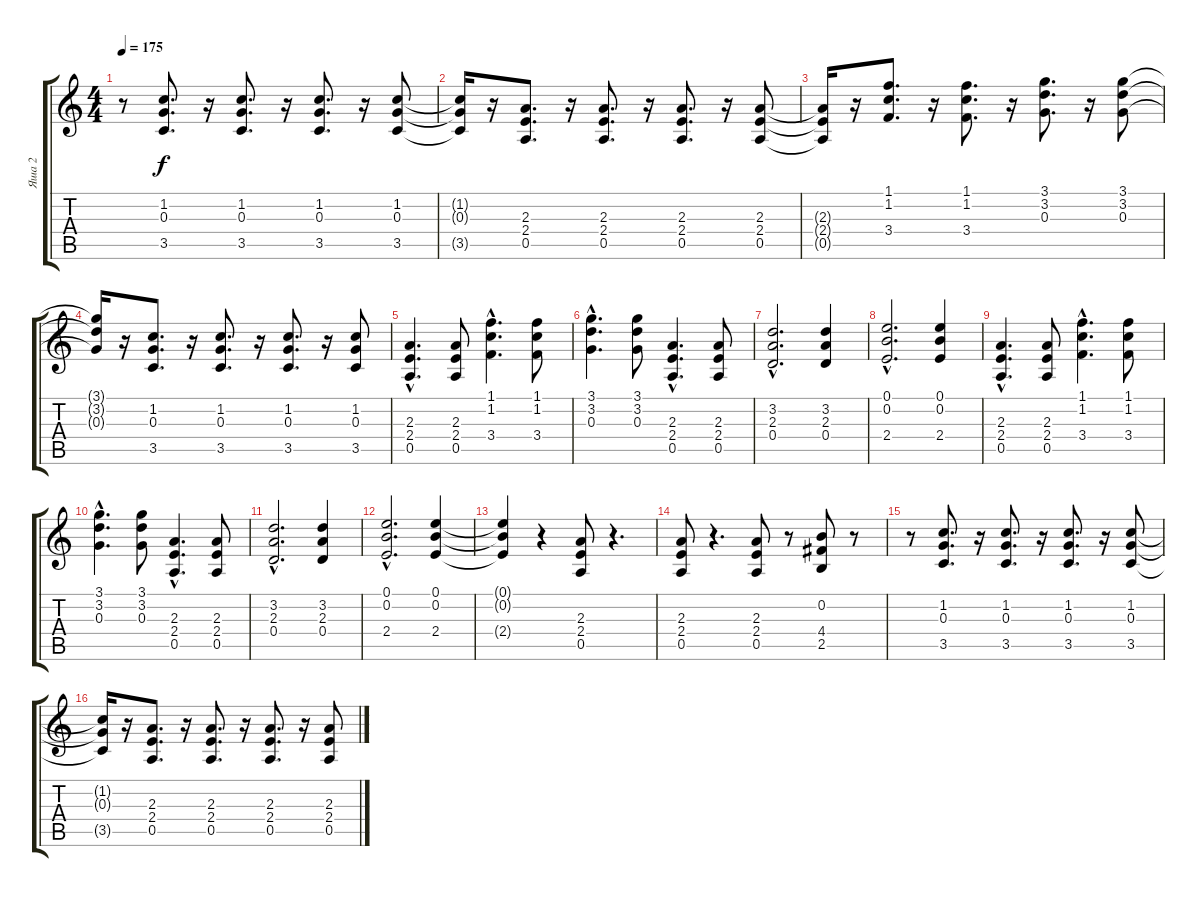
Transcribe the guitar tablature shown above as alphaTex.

\track ("Яша 2" "Яша 2") {instrument distortionguitar}
\staff {score tabs}
\tuning (E4 B3 G3 D3 A2 E2) {hide}
\ts (4 4)
\tempo 175
\clef g2
\ks c
r.8{dy f} (1.2 0.3 3.5).8{d} r.16 (1.2 0.3 3.5).8{d} r.16 (1.2 0.3 3.5).8{d} r.16 (1.2 0.3 3.5).8 |
(1.2{t} 0.3{t} 3.5{t}).16 r.16 (2.3 2.4 0.5).8{d} r.16 (2.3 2.4 0.5).8{d} r.16 (2.3 2.4 0.5).8{d} r.16 (2.3 2.4 0.5).8 |
(2.3{t} 2.4{t} 0.5{t}).16 r.16 (1.1 1.2 3.4).8{d} r.16 (1.1 1.2 3.4).8{d} r.16 (3.1 3.2 0.3).8{d} r.16 (3.1 3.2 0.3).8 |
(3.1{t} 3.2{t} 0.3{t}).16 r.16 (1.2 0.3 3.5).8{d} r.16 (1.2 0.3 3.5).8{d} r.16 (1.2 0.3 3.5).8{d} r.16 (1.2 0.3 3.5).8 |
(2.3{hac} 2.4{hac} 0.5{hac}).4{d} (2.3 2.4 0.5).8 (1.1{hac} 1.2{hac} 3.4{hac}).4{d} (1.1 1.2 3.4).8 |
(3.1{hac} 3.2{hac} 0.3{hac}).4{d} (3.1 3.2 0.3).8 (2.3{hac} 2.4{hac} 0.5{hac}).4{d} (2.3 2.4 0.5).8 |
(3.2{hac} 2.3{hac} 0.4{hac}).2{d} (3.2 2.3 0.4).4 |
(0.1{hac} 0.2{hac} 2.4{hac}).2{d} (0.1 0.2 2.4).4 |
(2.3{hac} 2.4{hac} 0.5{hac}).4{d} (2.3 2.4 0.5).8 (1.1{hac} 1.2{hac} 3.4{hac}).4{d} (1.1 1.2 3.4).8 |
(3.1{hac} 3.2{hac} 0.3{hac}).4{d} (3.1 3.2 0.3).8 (2.3{hac} 2.4{hac} 0.5{hac}).4{d} (2.3 2.4 0.5).8 |
(3.2{hac} 2.3{hac} 0.4{hac}).2{d} (3.2 2.3 0.4).4 |
(0.1{hac} 0.2{hac} 2.4{hac}).2{d} (0.1 0.2 2.4).4 |
(0.1{t} 0.2{t} 2.4{t}).4 r.4 (2.3 2.4 0.5).8 r.4{d} |
(2.3 2.4 0.5).8 r.4{d} (2.3 2.4 0.5).8 r.8 (0.2 4.4 2.5).8 r.8 |
r.8 (1.2 0.3 3.5).8{d} r.16 (1.2 0.3 3.5).8{d} r.16 (1.2 0.3 3.5).8{d} r.16 (1.2 0.3 3.5).8 |
(1.2{t} 0.3{t} 3.5{t}).16 r.16 (2.3 2.4 0.5).8{d} r.16 (2.3 2.4 0.5).8{d} r.16 (2.3 2.4 0.5).8{d} r.16 (2.3 2.4 0.5).8
